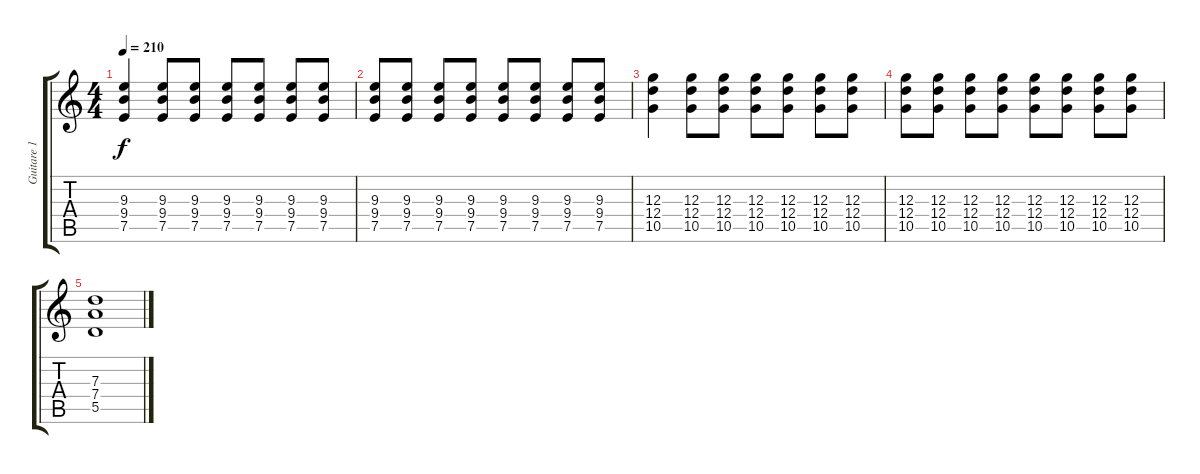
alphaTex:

\track ("Guitare 1" "Guitare 1") {instrument distortionguitar}
\staff {score tabs}
\tuning (E4 B3 G3 D3 A2 E2) {hide}
\ts (4 4)
\tempo 210
\clef g2
\ks c
(9.3 9.4 7.5).4{dy f instrument distortionguitar} (9.3 9.4 7.5).8{instrument electricguitarmuted} (9.3 9.4 7.5).8 (9.3 9.4 7.5).8 (9.3 9.4 7.5).8 (9.3 9.4 7.5).8 (9.3 9.4 7.5).8 |
(9.3 9.4 7.5).8 (9.3 9.4 7.5).8 (9.3 9.4 7.5).8 (9.3 9.4 7.5).8 (9.3 9.4 7.5).8 (9.3 9.4 7.5).8 (9.3 9.4 7.5).8 (9.3 9.4 7.5).8 |
(12.3 12.4 10.5).4{instrument distortionguitar} (12.3 12.4 10.5).8{instrument electricguitarmuted} (12.3 12.4 10.5).8 (12.3 12.4 10.5).8 (12.3 12.4 10.5).8 (12.3 12.4 10.5).8 (12.3 12.4 10.5).8 |
(12.3 12.4 10.5).8 (12.3 12.4 10.5).8 (12.3 12.4 10.5).8 (12.3 12.4 10.5).8 (12.3 12.4 10.5).8 (12.3 12.4 10.5).8 (12.3 12.4 10.5).8 (12.3 12.4 10.5).8 |
(7.3 7.4 5.5).1
